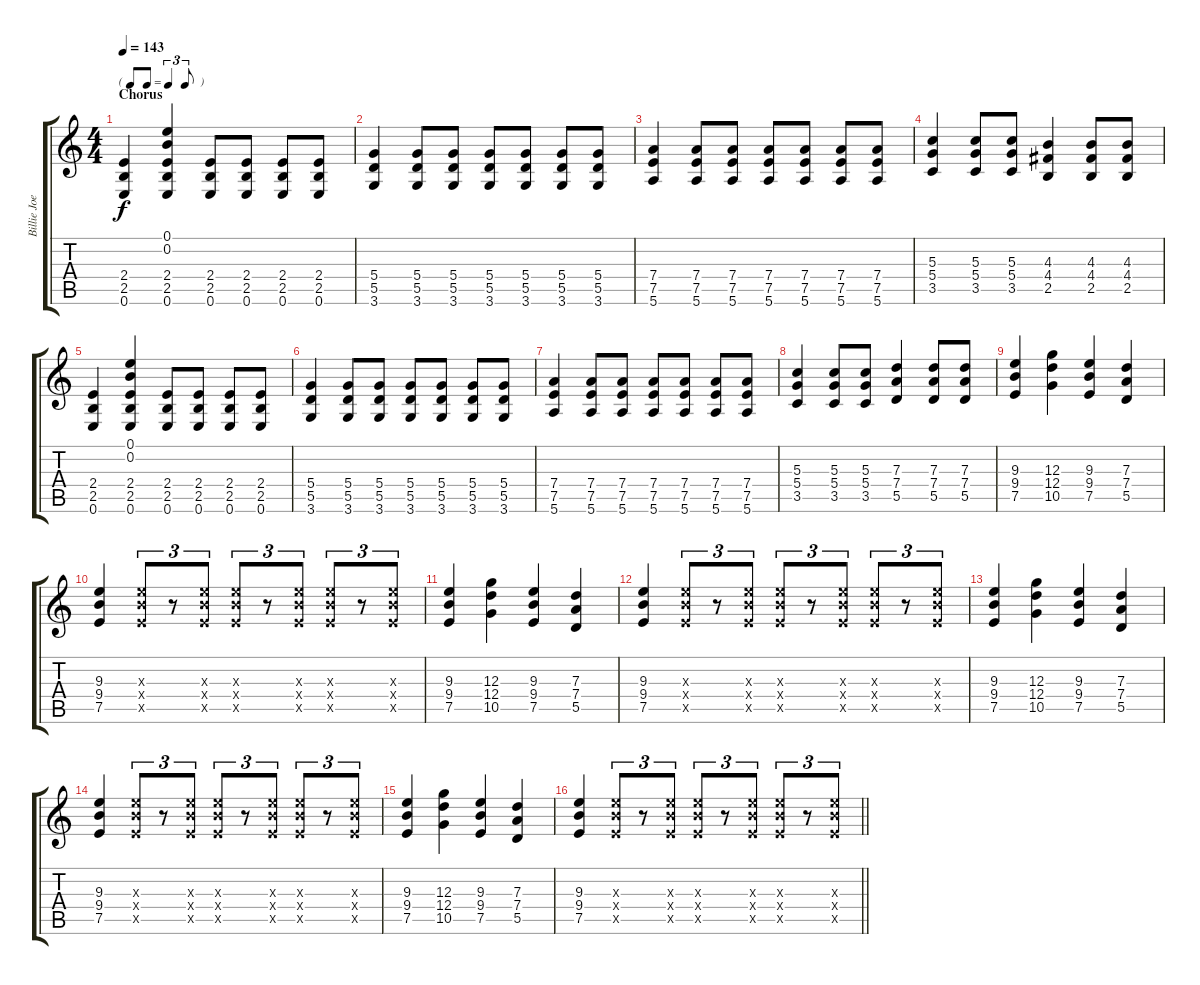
\track ("Billie Joe Armstrong - Guitar" "Billie Joe") {instrument distortionguitar}
\staff {score tabs}
\tuning (E4 B3 G3 D3 A2 E2) {hide}
\ts (4 4)
\tf triplet8th
\section ("" "Chorus")
\tempo 143
\clef g2
\ks c
(2.4 2.5 0.6).4{dy f} (0.1 0.2 2.4 2.5 0.6).4 (2.4 2.5 0.6).8 (2.4 2.5 0.6).8 (2.4 2.5 0.6).8 (2.4 2.5 0.6).8 |
(5.4 5.5 3.6).4 (5.4 5.5 3.6).8 (5.4 5.5 3.6).8 (5.4 5.5 3.6).8 (5.4 5.5 3.6).8 (5.4 5.5 3.6).8 (5.4 5.5 3.6).8 |
(7.4 7.5 5.6).4 (7.4 7.5 5.6).8 (7.4 7.5 5.6).8 (7.4 7.5 5.6).8 (7.4 7.5 5.6).8 (7.4 7.5 5.6).8 (7.4 7.5 5.6).8 |
(5.3 5.4 3.5).4 (5.3 5.4 3.5).8 (5.3 5.4 3.5).8 (4.3 4.4 2.5).4 (4.3 4.4 2.5).8 (4.3 4.4 2.5).8 |
(2.4 2.5 0.6).4 (0.1 0.2 2.4 2.5 0.6).4 (2.4 2.5 0.6).8 (2.4 2.5 0.6).8 (2.4 2.5 0.6).8 (2.4 2.5 0.6).8 |
(5.4 5.5 3.6).4 (5.4 5.5 3.6).8 (5.4 5.5 3.6).8 (5.4 5.5 3.6).8 (5.4 5.5 3.6).8 (5.4 5.5 3.6).8 (5.4 5.5 3.6).8 |
(7.4 7.5 5.6).4 (7.4 7.5 5.6).8 (7.4 7.5 5.6).8 (7.4 7.5 5.6).8 (7.4 7.5 5.6).8 (7.4 7.5 5.6).8 (7.4 7.5 5.6).8 |
(5.3 5.4 3.5).4 (5.3 5.4 3.5).8 (5.3 5.4 3.5).8 (7.3 7.4 5.5).4 (7.3 7.4 5.5).8 (7.3 7.4 5.5).8 |
(9.3 9.4 7.5).4 (12.3 12.4 10.5).4 (9.3 9.4 7.5).4 (7.3 7.4 5.5).4 |
(9.3 9.4 7.5).4 (9.3{x} 9.4{x} 7.5{x}).8{tu (3 2)} r.8{tu (3 2)} (9.3{x} 9.4{x} 7.5{x}).8{tu (3 2)} (9.3{x} 9.4{x} 7.5{x}).8{tu (3 2)} r.8{tu (3 2)} (9.3{x} 9.4{x} 7.5{x}).8{tu (3 2)} (9.3{x} 9.4{x} 7.5{x}).8{tu (3 2)} r.8{tu (3 2)} (9.3{x} 9.4{x} 7.5{x}).8{tu (3 2)} |
(9.3 9.4 7.5).4 (12.3 12.4 10.5).4 (9.3 9.4 7.5).4 (7.3 7.4 5.5).4 |
(9.3 9.4 7.5).4 (9.3{x} 9.4{x} 7.5{x}).8{tu (3 2)} r.8{tu (3 2)} (9.3{x} 9.4{x} 7.5{x}).8{tu (3 2)} (9.3{x} 9.4{x} 7.5{x}).8{tu (3 2)} r.8{tu (3 2)} (9.3{x} 9.4{x} 7.5{x}).8{tu (3 2)} (9.3{x} 9.4{x} 7.5{x}).8{tu (3 2)} r.8{tu (3 2)} (9.3{x} 9.4{x} 7.5{x}).8{tu (3 2)} |
(9.3 9.4 7.5).4 (12.3 12.4 10.5).4 (9.3 9.4 7.5).4 (7.3 7.4 5.5).4 |
(9.3 9.4 7.5).4 (9.3{x} 9.4{x} 7.5{x}).8{tu (3 2)} r.8{tu (3 2)} (9.3{x} 9.4{x} 7.5{x}).8{tu (3 2)} (9.3{x} 9.4{x} 7.5{x}).8{tu (3 2)} r.8{tu (3 2)} (9.3{x} 9.4{x} 7.5{x}).8{tu (3 2)} (9.3{x} 9.4{x} 7.5{x}).8{tu (3 2)} r.8{tu (3 2)} (9.3{x} 9.4{x} 7.5{x}).8{tu (3 2)} |
(9.3 9.4 7.5).4 (12.3 12.4 10.5).4 (9.3 9.4 7.5).4 (7.3 7.4 5.5).4 |
\barLineRight lightlight
(9.3 9.4 7.5).4 (9.3{x} 9.4{x} 7.5{x}).8{tu (3 2)} r.8{tu (3 2)} (9.3{x} 9.4{x} 7.5{x}).8{tu (3 2)} (9.3{x} 9.4{x} 7.5{x}).8{tu (3 2)} r.8{tu (3 2)} (9.3{x} 9.4{x} 7.5{x}).8{tu (3 2)} (9.3{x} 9.4{x} 7.5{x}).8{tu (3 2)} r.8{tu (3 2)} (9.3{x} 9.4{x} 7.5{x}).8{tu (3 2)}
